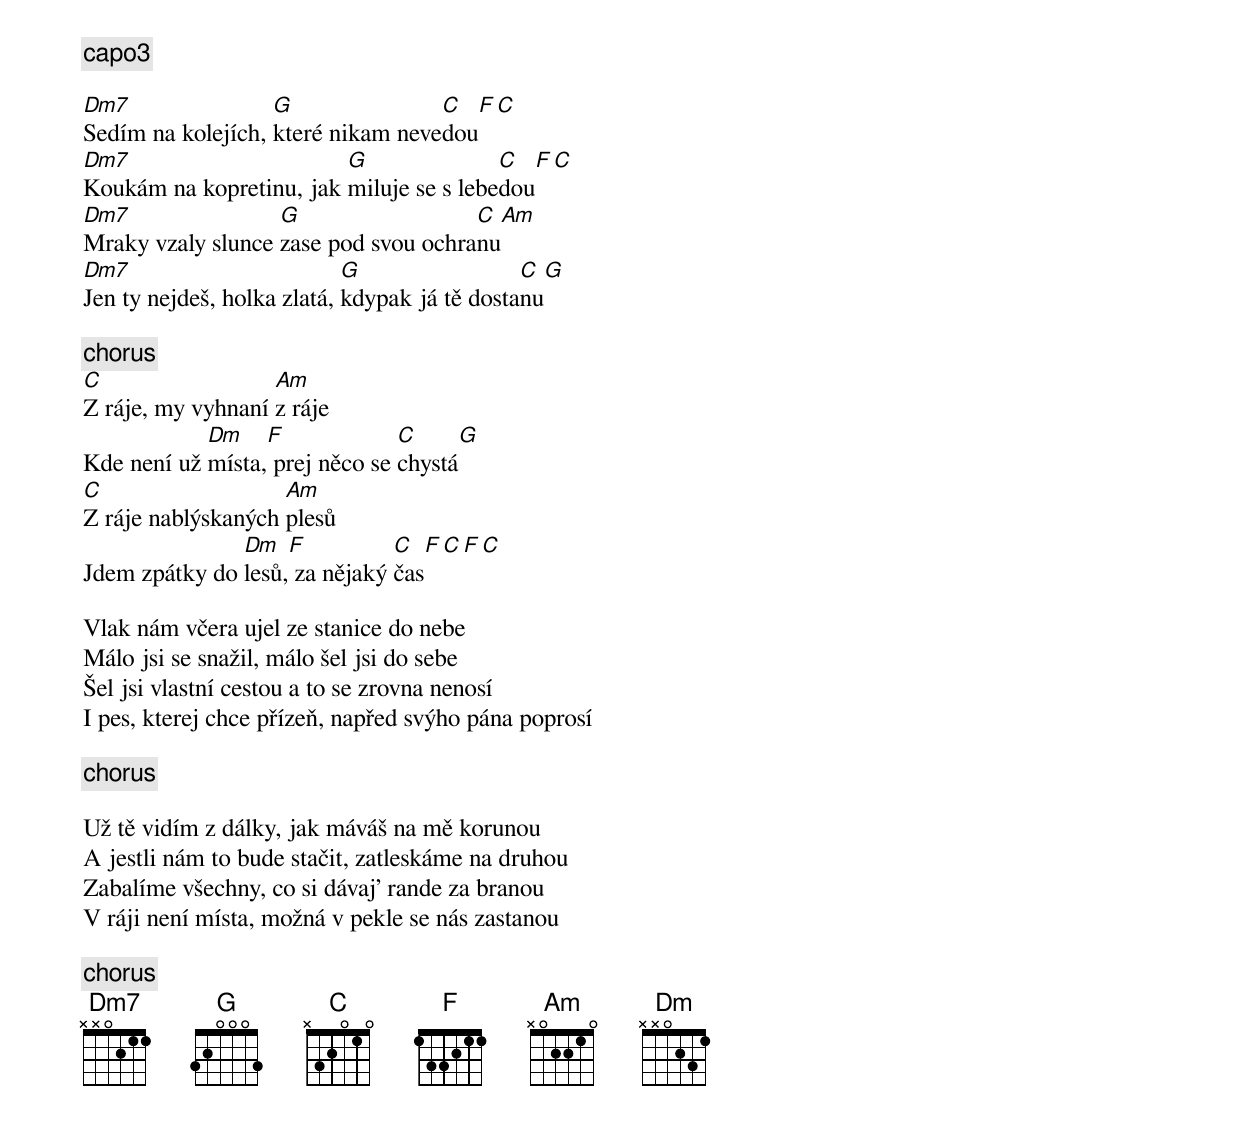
[capo3]

Dm7                G               C  F C
Sedím na kolejích, které nikam nevedou
Dm7                      G               C  F C
Koukám na kopretinu, jak miluje se s lebedou
Dm7                G                  C Am
Mraky vzaly slunce zase pod svou ochranu
Dm7                         G                 C G
Jen ty nejdeš, holka zlatá, kdypak já tě dostanu

[chorus]
C                  Am
Z ráje, my vyhnaní z ráje
            Dm    F             C     G
Kde není už místa, prej něco se chystá
C                   Am
Z ráje nablýskaných plesů
               Dm   F          C  F C F C
Jdem zpátky do lesů, za nějaký čas

Vlak nám včera ujel ze stanice do nebe
Málo jsi se snažil, málo šel jsi do sebe
Šel jsi vlastní cestou a to se zrovna nenosí
I pes, kterej chce přízeň, napřed svýho pána poprosí

[chorus]

Už tě vidím z dálky, jak máváš na mě korunou
A jestli nám to bude stačit, zatleskáme na druhou
Zabalíme všechny, co si dávaj' rande za branou
V ráji není místa, možná v pekle se nás zastanou

[chorus]
